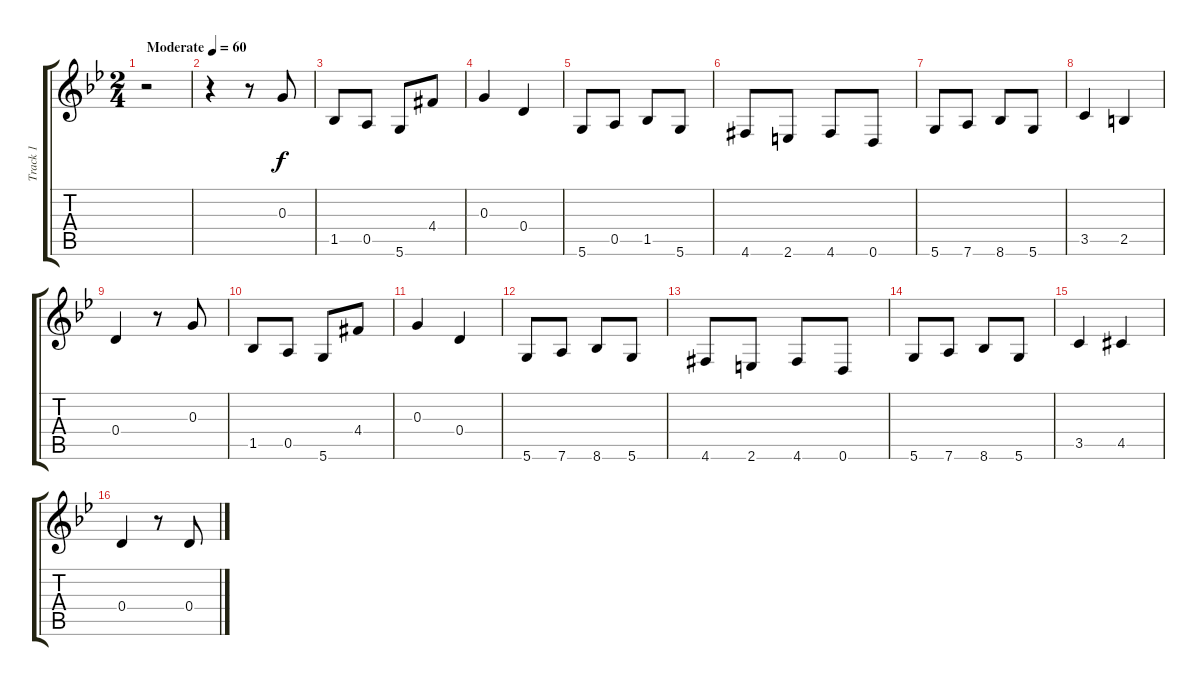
\track ("Track 1" "Track 1") {instrument acousticguitarsteel}
\staff {score tabs}
\tuning (E4 B3 G3 D3 A2 D2) {hide}
\ts (2 4)
\tempo (60 "Moderate")
\clef g2
\ks bb
r.2{dy f instrument acousticguitarsteel} |
r.4 r.8 0.3.8 |
1.5.8 0.5.8 5.6.8 4.4{acc #}.8 |
0.3.4 0.4.4 |
5.6.8 0.5.8 1.5.8 5.6.8 |
4.6{acc #}.8 2.6.8 4.6{acc #}.8 0.6.8 |
5.6.8 7.6.8 8.6.8 5.6.8 |
3.5.4 2.5.4 |
0.4.4 r.8 0.3.8 |
1.5.8 0.5.8 5.6.8 4.4{acc #}.8 |
0.3.4 0.4.4 |
5.6.8 7.6.8 8.6.8 5.6.8 |
4.6{acc #}.8 2.6.8 4.6{acc #}.8 0.6.8 |
5.6.8 7.6.8 8.6.8 5.6.8 |
3.5.4 4.5{acc #}.4 |
0.4.4 r.8 0.4.8
